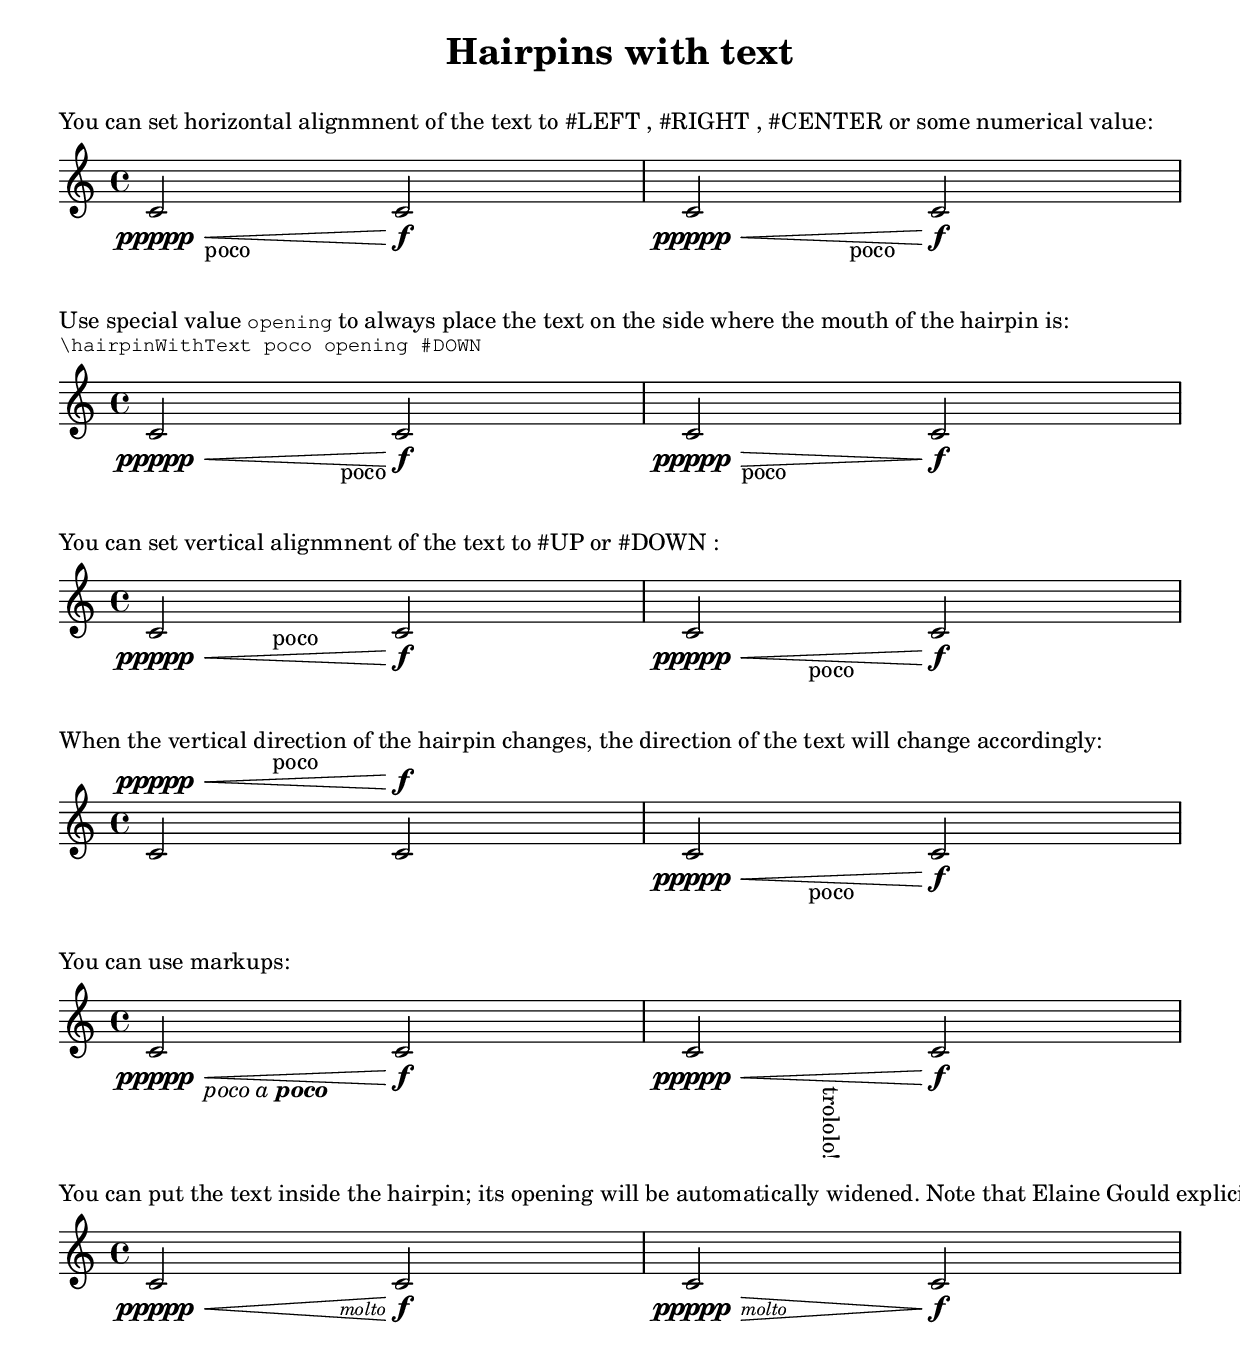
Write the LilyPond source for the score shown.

\version "2.17.29"

\include "./definitions.ily"

%%%%%%%%%%%%%%%%%%%%%%%%%%%%%%%%%%%%%%%%%%%%%%%%%%%%
% This example shows how <snippet-name> can be used.
% The implementation of the snippet is in the file
% `definitions.ily`.
% Documentation (if any) should be in `README.md`.

\layout {
  indent = 0
  ragged-right = ##f
}

\header {
  title = "Hairpins with text"
}

\markup \vspace #1
\markup {
  You can set horizontal alignmnent of the text to "#LEFT", "#RIGHT",
  "#CENTER" or some numerical value:
}
\relative c' {
  \hairpinWithText poco #LEFT #DOWN
  c2\ppppp\< c\f
  \hairpinWithText poco #0.6 #DOWN
  c2\ppppp\< c\f
}

\markup \vspace #0.5
\markup {
  Use special value \typewriter\small "opening"
  to always place the text on the side where the mouth of the hairpin is:
}
\markup\typewriter\small "\hairpinWithText poco opening #DOWN"
\relative c' {
  \hairpinWithText poco opening #DOWN
  c2\ppppp\< c\f
  \hairpinWithText poco opening #DOWN
  c2\ppppp\> c\f
}

\markup \vspace #0.5
\markup {
  You can set vertical alignmnent of the text to "#UP" or "#DOWN":
}
\relative c' {
  \hairpinWithText poco #CENTER #UP
  c2\ppppp\< c\f
  \hairpinWithText poco #CENTER #DOWN
  c2\ppppp\< c\f
}

\markup \vspace #0.5
\markup {
  When the vertical direction of the hairpin changes, the direction
  of the text will change accordingly:
}
\relative c' {
  \hairpinWithText poco #CENTER #DOWN
  c2^\ppppp^\< c\f
  \hairpinWithText poco #CENTER #DOWN
  c2\ppppp\< c\f
}

\markup \vspace #0.5
\markup {
  You can use markups:
}
\relative c' {
  \hairpinWithText \markup\italic { poco a \bold poco } #LEFT #DOWN
  c2\ppppp\< c\f
  \hairpinWithText \markup\rotate #-90 "trololo!" #CENTER #DOWN
  c2\ppppp\< c\f
}


\markup \vspace #0.5
\markup {
  You can put the text inside the hairpin; its opening will be automatically widened.
  Note that Elaine Gould explicitly recommends against this practice.
}
\relative c' {
  \hairpinWithText \markup { \italic \tiny molto } opening #CENTER
  c2\ppppp\< c\f
  \hairpinWithText \markup { \italic \tiny molto } opening #CENTER
  c2\ppppp\> c\f
}
